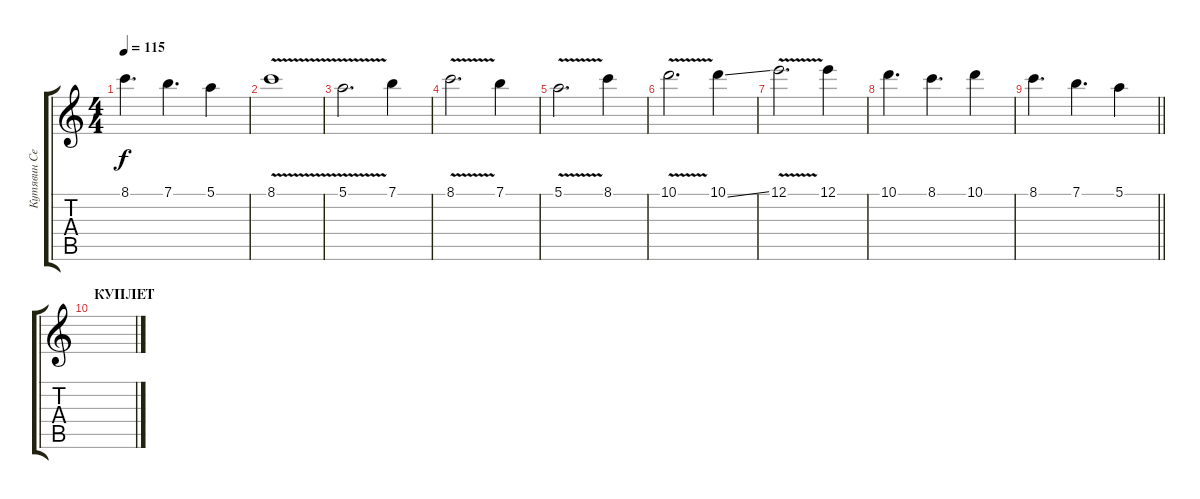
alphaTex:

\track ("Кутявин Сергей" "Кутявин Се") {instrument distortionguitar}
\staff {score tabs}
\tuning (E4 B3 G3 D3 A2 E2) {hide}
\ts (4 4)
\tempo 115
\clef g2
\ks c
8.1.4{d dy f} 7.1.4{d} 5.1.4 |
8.1{v}.1 |
5.1{v}.2{d} 7.1.4 |
8.1{v}.2{d} 7.1.4 |
5.1{v}.2{d} 8.1.4 |
10.1{v}.2{d} 10.1{ss}.4 |
12.1{v}.2{d} 12.1.4 |
10.1.4{d} 8.1.4{d} 10.1.4 |
\barLineRight lightlight
8.1.4{d} 7.1.4{d} 5.1.4 |
\section ("" "КУПЛЕТ")
